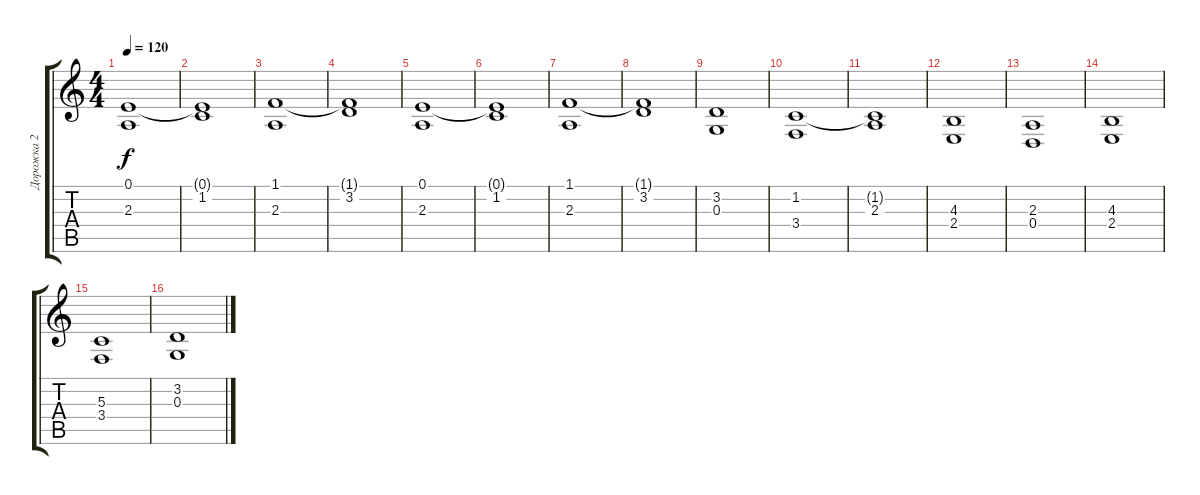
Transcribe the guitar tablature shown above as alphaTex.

\track ("Дорожка 2" "Дорожка 2") {instrument stringensemble2}
\staff {score tabs}
\tuning (E4 B3 G3 D3 A2 E2) {hide}
\ts (4 4)
\tempo 120
\clef g2
\ks c
(0.1 2.3).1{dy f} |
(0.1{t} 1.2).1 |
(1.1 2.3).1 |
(1.1{t} 3.2).1 |
(0.1 2.3).1 |
(0.1{t} 1.2).1 |
(1.1 2.3).1 |
(1.1{t} 3.2).1 |
(3.2 0.3).1 |
(1.2 3.4).1 |
(1.2{t} 2.3).1 |
(4.3 2.4).1 |
(2.3 0.4).1 |
(4.3 2.4).1 |
(5.3 3.4).1 |
(3.2 0.3).1
